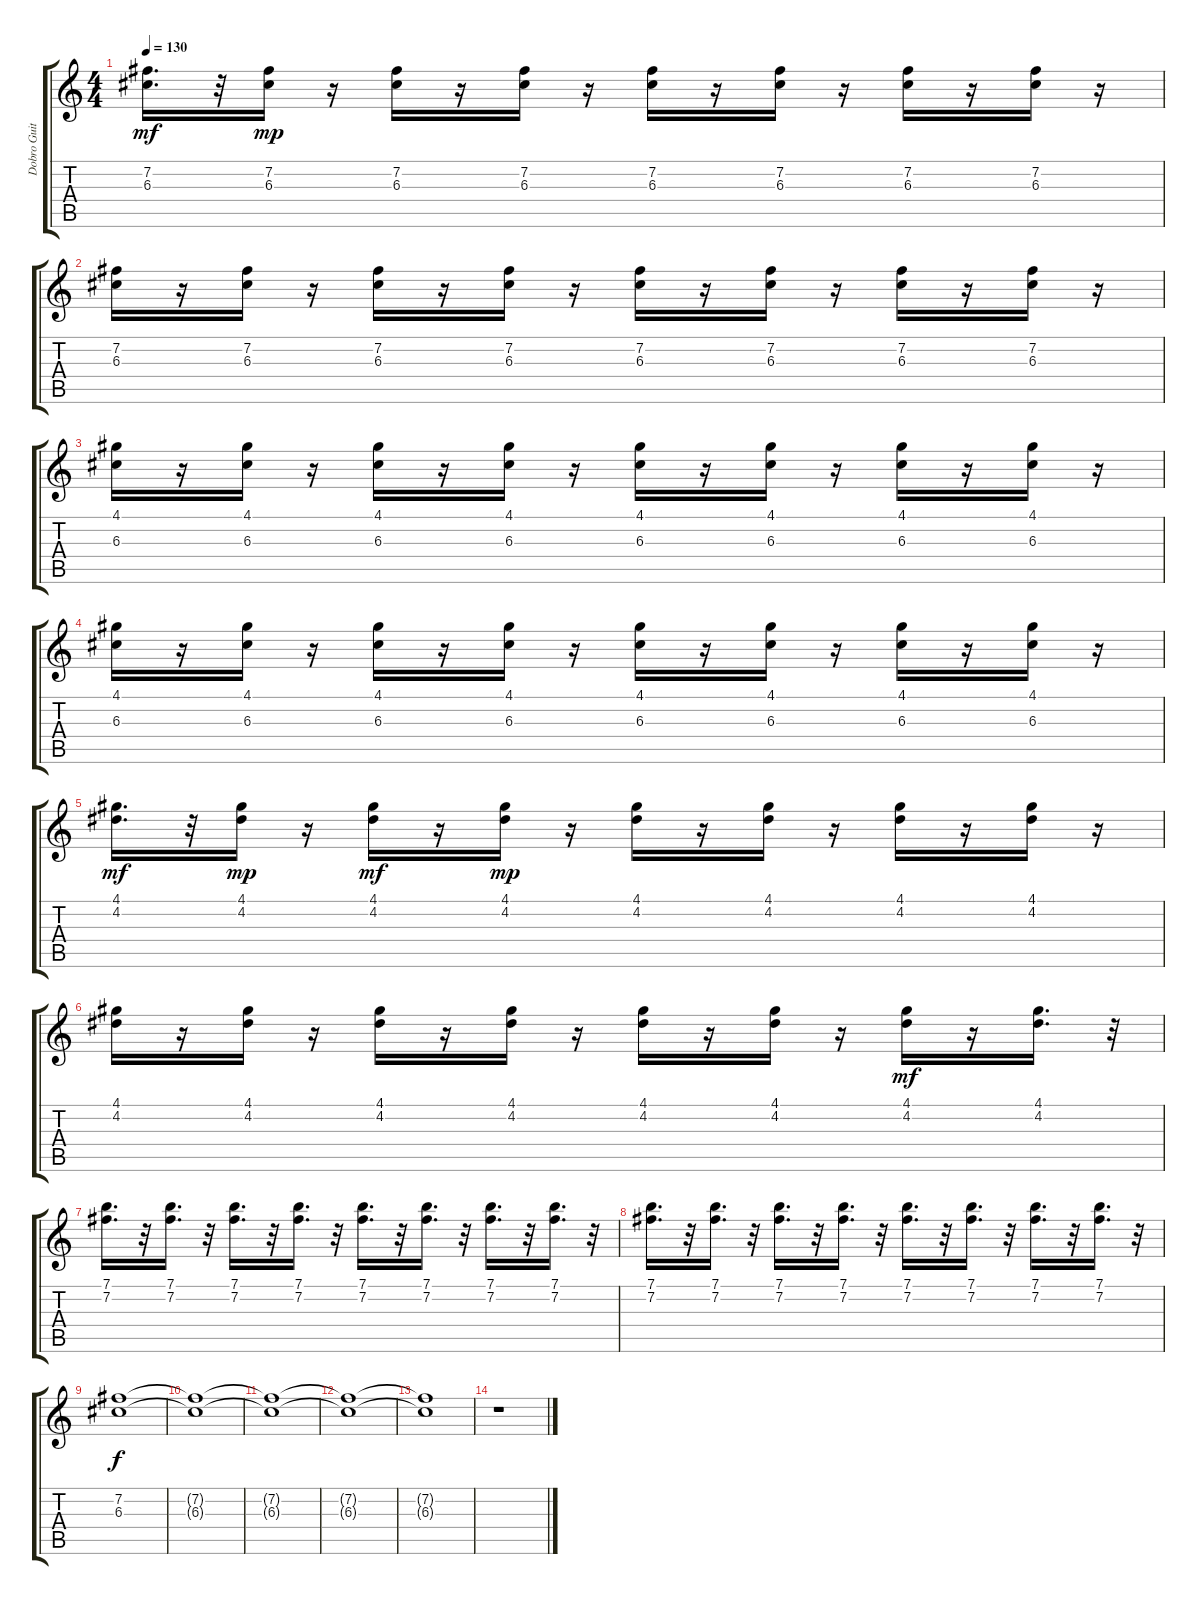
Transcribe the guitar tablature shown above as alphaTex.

\track ("Dobro Guitar" "Dobro Guit") {instrument banjo}
\staff {score tabs}
\tuning (E4 B3 G3 D3 A2 E2) {hide}
\displaytranspose 12
\ts (4 4)
\tempo 130
\clef g2
\ks c
(7.2 6.3).16{d dy mf} r.32 (7.2 6.3).16{dy mp} r.16 (7.2 6.3).16 r.16 (7.2 6.3).16 r.16 (7.2 6.3).16 r.16 (7.2 6.3).16 r.16 (7.2 6.3).16 r.16 (7.2 6.3).16 r.16 |
(7.2 6.3).16 r.16 (7.2 6.3).16 r.16 (7.2 6.3).16 r.16 (7.2 6.3).16 r.16 (7.2 6.3).16 r.16 (7.2 6.3).16 r.16 (7.2 6.3).16 r.16 (7.2 6.3).16 r.16 |
(4.1 6.3).16 r.16 (4.1 6.3).16 r.16 (4.1 6.3).16 r.16 (4.1 6.3).16 r.16 (4.1 6.3).16 r.16 (4.1 6.3).16 r.16 (4.1 6.3).16 r.16 (4.1 6.3).16 r.16 |
(4.1 6.3).16 r.16 (4.1 6.3).16 r.16 (4.1 6.3).16 r.16 (4.1 6.3).16 r.16 (4.1 6.3).16 r.16 (4.1 6.3).16 r.16 (4.1 6.3).16 r.16 (4.1 6.3).16 r.16 |
(4.1 4.2).16{d dy mf} r.32 (4.1 4.2).16{dy mp} r.16 (4.1 4.2).16{dy mf} r.16 (4.1 4.2).16{dy mp} r.16 (4.1 4.2).16 r.16 (4.1 4.2).16 r.16 (4.1 4.2).16 r.16 (4.1 4.2).16 r.16 |
(4.1 4.2).16 r.16 (4.1 4.2).16 r.16 (4.1 4.2).16 r.16 (4.1 4.2).16 r.16 (4.1 4.2).16 r.16 (4.1 4.2).16 r.16 (4.1 4.2).16{dy mf} r.16 (4.1 4.2).16{d} r.32 |
(7.1 7.2).16{d} r.32 (7.1 7.2).16{d} r.32 (7.1 7.2).16{d} r.32 (7.1 7.2).16{d} r.32 (7.1 7.2).16{d} r.32 (7.1 7.2).16{d} r.32 (7.1 7.2).16{d} r.32 (7.1 7.2).16{d} r.32 |
(7.1 7.2).16{d} r.32 (7.1 7.2).16{d} r.32 (7.1 7.2).16{d} r.32 (7.1 7.2).16{d} r.32 (7.1 7.2).16{d} r.32 (7.1 7.2).16{d} r.32 (7.1 7.2).16{d} r.32 (7.1 7.2).16{d} r.32 |
(7.2 6.3).1{dy f} |
(7.2{t} 6.3{t}).1 |
(7.2{t} 6.3{t}).1 |
(7.2{t} 6.3{t}).1 |
(7.2{t} 6.3{t}).1 |
r.1
